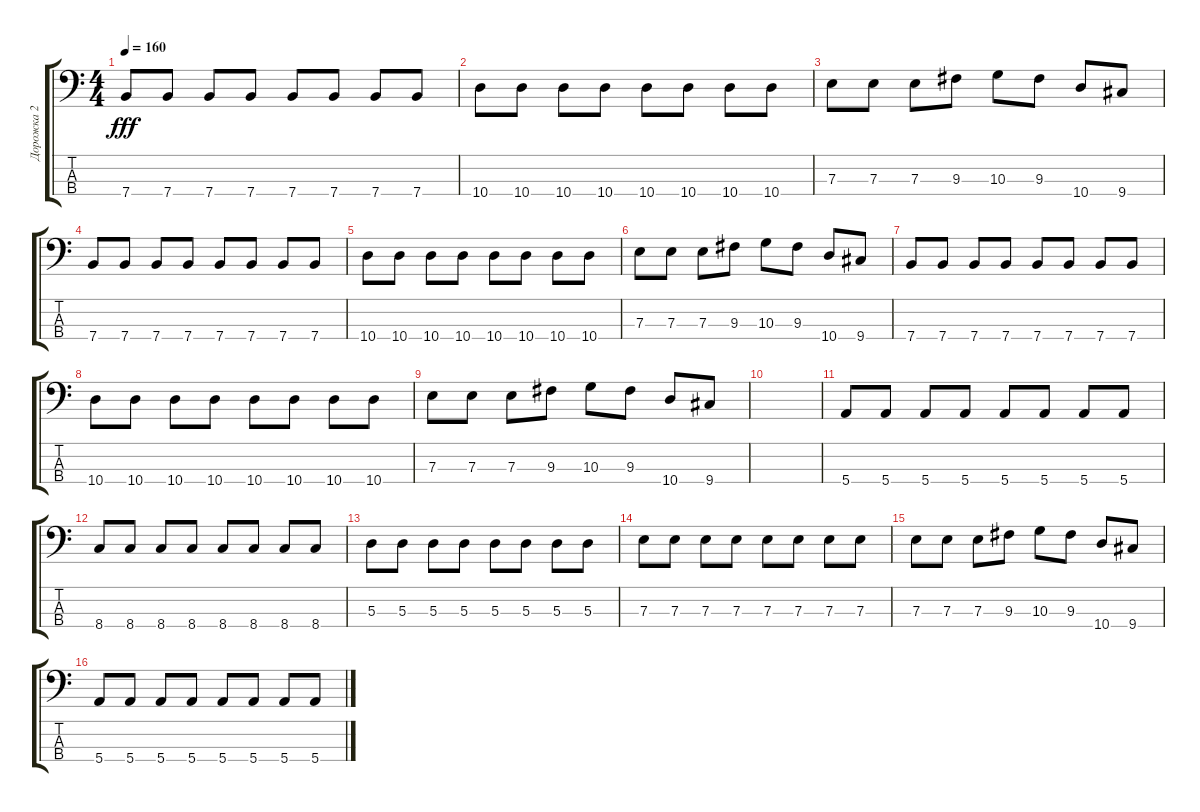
\track ("Дорожка 2" "Дорожка 2") {instrument electricbassfinger}
\staff {score tabs}
\tuning (G2 D2 A1 E1) {hide}
\ts (4 4)
\tempo 160
\clef f4
\ks c
7.4.8{dy fff} 7.4.8 7.4.8 7.4.8 7.4.8 7.4.8 7.4.8 7.4.8 |
10.4.8 10.4.8 10.4.8 10.4.8 10.4.8 10.4.8 10.4.8 10.4.8 |
7.3.8 7.3.8 7.3.8 9.3.8 10.3.8 9.3.8 10.4.8 9.4.8 |
7.4.8 7.4.8 7.4.8 7.4.8 7.4.8 7.4.8 7.4.8 7.4.8 |
10.4.8 10.4.8 10.4.8 10.4.8 10.4.8 10.4.8 10.4.8 10.4.8 |
7.3.8 7.3.8 7.3.8 9.3.8 10.3.8 9.3.8 10.4.8 9.4.8 |
7.4.8 7.4.8 7.4.8 7.4.8 7.4.8 7.4.8 7.4.8 7.4.8 |
10.4.8 10.4.8 10.4.8 10.4.8 10.4.8 10.4.8 10.4.8 10.4.8 |
7.3.8 7.3.8 7.3.8 9.3.8 10.3.8 9.3.8 10.4.8 9.4.8 |
|
5.4.8 5.4.8 5.4.8 5.4.8 5.4.8 5.4.8 5.4.8 5.4.8 |
8.4.8 8.4.8 8.4.8 8.4.8 8.4.8 8.4.8 8.4.8 8.4.8 |
5.3.8 5.3.8 5.3.8 5.3.8 5.3.8 5.3.8 5.3.8 5.3.8 |
7.3.8 7.3.8 7.3.8 7.3.8 7.3.8 7.3.8 7.3.8 7.3.8 |
7.3.8 7.3.8 7.3.8 9.3.8 10.3.8 9.3.8 10.4.8 9.4.8 |
5.4.8 5.4.8 5.4.8 5.4.8 5.4.8 5.4.8 5.4.8 5.4.8
